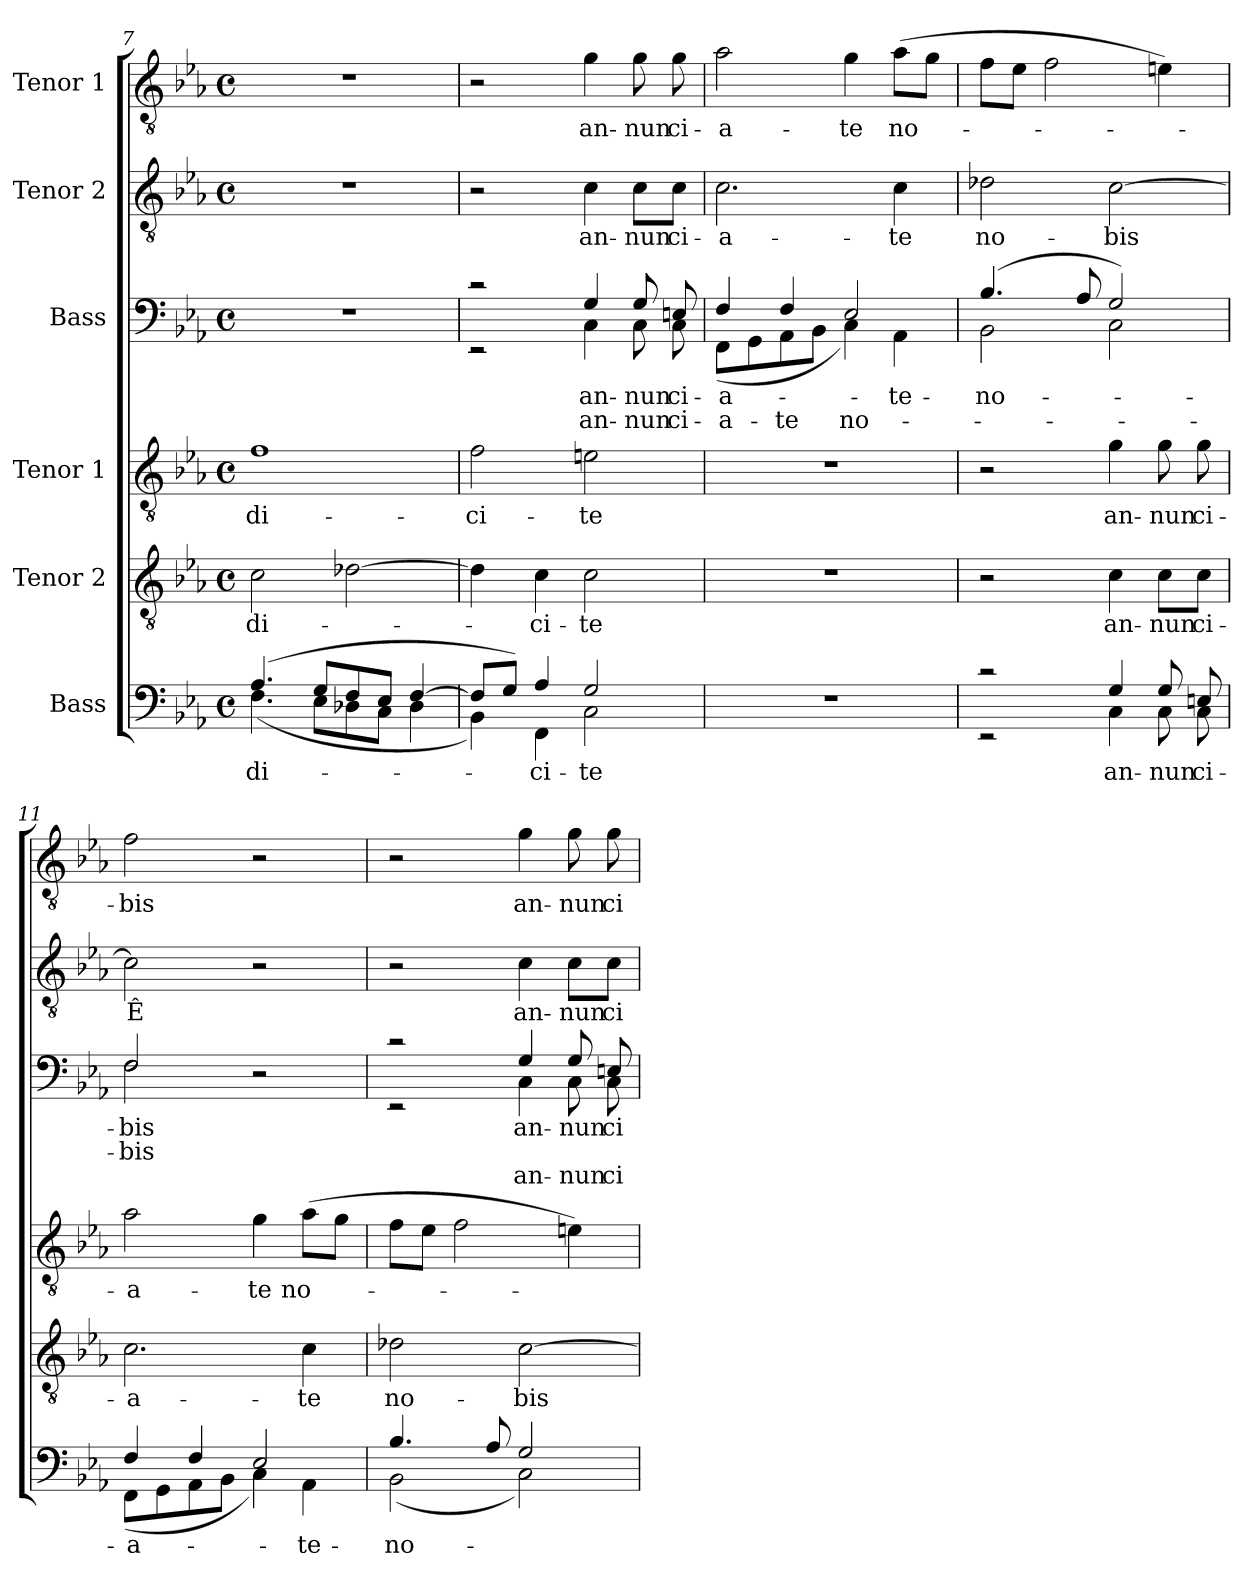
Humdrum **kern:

**kern	**text	**kern	**text	**kern	**text	**kern	**text	**text	**text	**kern	**text	**kern	**text
*part6	*part6	*part5	*part5	*part4	*part4	*part3	*part3	*part3	*part3	*part2	*part2	*part1	*part1
*staff6	*staff6	*staff5	*staff5	*staff4	*staff4	*staff3	*staff3	*staff3	*staff3	*staff2	*staff2	*staff1	*staff1
*I"Bass	*	*I"Tenor 2	*	*I"Tenor 1	*	*I"Bass	*	*	*	*I"Tenor 2	*	*I"Tenor 1	*
*clefF4	*	*clefGv2	*	*clefGv2	*	*clefF4	*	*	*	*clefGv2	*	*clefGv2	*
*k[b-e-a-]	*	*k[b-e-a-]	*	*k[b-e-a-]	*	*k[b-e-a-]	*	*	*	*k[b-e-a-]	*	*k[b-e-a-]	*
*E-:	*	*E-:	*	*E-:	*	*E-:	*	*	*	*E-:	*	*E-:	*
*M4/4	*	*M4/4	*	*M4/4	*	*M4/4	*	*	*	*M4/4	*	*M4/4	*
*met(c)	*	*met(c)	*	*met(c)	*	*met(c)	*	*	*	*met(c)	*	*met(c)	*
=7	=7	=7	=7	=7	=7	=7	=7	=7	=7	=7	=7	=7	=7
*^	*	*	*	*	*	*	*	*	*	*	*	*	*
(4.A-/	(4.F\	di-	2c\	di-	1f	di-	1r	.	.	.	1r	.	1r	.
8G/L	8E-\L	.	.	.	.	.	.	.	.	.	.	.	.	.
8F/	8D-X\	.	[2d-X\	.	.	.	.	.	.	.	.	.	.	.
8E-/J	8C\J	.	.	.	.	.	.	.	.	.	.	.	.	.
[>4F/	4D-\	.	.	.	.	.	.	.	.	.	.	.	.	.
=8	=8	=8	=8	=8	=8	=8	=8	=8	=8	=8	=8	=8	=8	=8
*	*	*	*	*	*	*	*^	*	*	*	*	*	*	*
8F/L]	4BB-\)	.	4d-\]	.	2f\	-ci-	2rc	2rEE	.	.	.	2r	.	2r	.
8G/J)	.	.	.	.	.	.	.	.	.	.	.	.	.	.	.
4A-/	4FF\	-ci-	4c\	-ci-	.	.	.	.	.	.	.	.	.	.	.
2G/	2C\	-te	2c\	-te	2en\	-te	4G/	4C\	an-	an-	.	4c\	an-	4g\	an-
.	.	.	.	.	.	.	8G/	8C\	-nun	-nun	.	8c\L	-nun	8g\	-nun
.	.	.	.	.	.	.	8En/	8C\	ci-	ci-	.	8c\J	ci-	8g\	ci-
*v	*v	*	*	*	*	*	*	*	*	*	*	*	*	*	*
=9	=9	=9	=9	=9	=9	=9	=9	=9	=9	=9	=9	=9	=9	=9
1r	.	1r	.	1r	.	4F/	(8FF\L	-a-	-a-	.	2.c\	-a-	2a-\	-a-
.	.	.	.	.	.	.	8GG\	.	.	.	.	.	.	.
.	.	.	.	.	.	4F/	8AA-\	.	-te	.	.	.	.	.
.	.	.	.	.	.	.	8BB-\J	.	.	.	.	.	.	.
.	.	.	.	.	.	2E-/	4C\)	.	no-	.	.	.	4g\	-te
.	.	.	.	.	.	.	4AA-\	-te	.	.	4c\	-te	(8a-\L	no-
.	.	.	.	.	.	.	.	.	.	.	.	.	8g\J	.
=10	=10	=10	=10	=10	=10	=10	=10	=10	=10	=10	=10	=10	=10	=10
*^	*	*	*	*	*	*	*	*	*	*	*	*	*	*
2rc	2rEE	.	2r	.	2r	.	(4.B-/	2BB-\	no-	.	.	2d-X\	no-	8f\L	.
.	.	.	.	.	.	.	.	.	.	.	.	.	.	8e-\J	.
.	.	.	.	.	.	.	.	.	.	.	.	.	.	2f\	.
.	.	.	.	.	.	.	8A-/	.	.	.	.	.	.	.	.
4G/	4C\	an-	4c\	an-	4g\	an-	2G/)	2C\	.	.	.	[2c\	-bis	.	.
8G/	8C\	-nun	8c\L	-nun	8g\	-nun	.	.	.	.	.	.	.	4en\)	.
8En/	8C\	ci-	8c\J	ci-	8g\	ci-	.	.	.	.	.	.	.	.	.
!!LO:LB:g=z
=11	=11	=11	=11	=11	=11	=11	=11	=11	=11	=11	=11	=11	=11	=11	=11
4F/	(8FF\L	-a-	2.c\	-a-	2a-\	-a-	2F/	2F\	-bis	-bis	.	2c\]	Ê	2f\	-bis
.	8GG\	.	.	.	.	.	.	.	.	.	.	.	.	.	.
4F/	8AA-\	.	.	.	.	.	.	.	.	.	.	.	.	.	.
.	8BB-\J	.	.	.	.	.	.	.	.	.	.	.	.	.	.
2E-/	4C\)	.	.	.	4g\	-te	2r	2ryy	.	.	.	2r	.	2r	.
.	4AA-\	-te	4c\	-te	(8a-\L	no-	.	.	.	.	.	.	.	.	.
.	.	.	.	.	8g\J	.	.	.	.	.	.	.	.	.	.
=12	=12	=12	=12	=12	=12	=12	=12	=12	=12	=12	=12	=12	=12	=12	=12
4.B-/	(2BB-\	no-	2d-X\	no-	8f\L	.	2rc	2rEE	.	.	.	2r	.	2r	.
.	.	.	.	.	8e-\J	.	.	.	.	.	.	.	.	.	.
.	.	.	.	.	2f\	.	.	.	.	.	.	.	.	.	.
8A-/	.	.	.	.	.	.	.	.	.	.	.	.	.	.	.
2G/	2C\)	.	[2c\	-bis	.	.	4G/	4C\	an-	.	an-	4c\	an-	4g\	an-
.	.	.	.	.	4en\)	.	8G/	8C\	-nun	.	-nun	8c\L	-nun	8g\	-nun
.	.	.	.	.	.	.	8En/	8C\	ci-	.	ci-	8c\J	ci-	8g\	ci-
*v	*v	*	*	*	*	*	*v	*v	*	*	*	*	*	*	*
=	=	=	=	=	=	=	=	=	=	=	=	=	=
*-	*-	*-	*-	*-	*-	*-	*-	*-	*-	*-	*-	*-	*-
